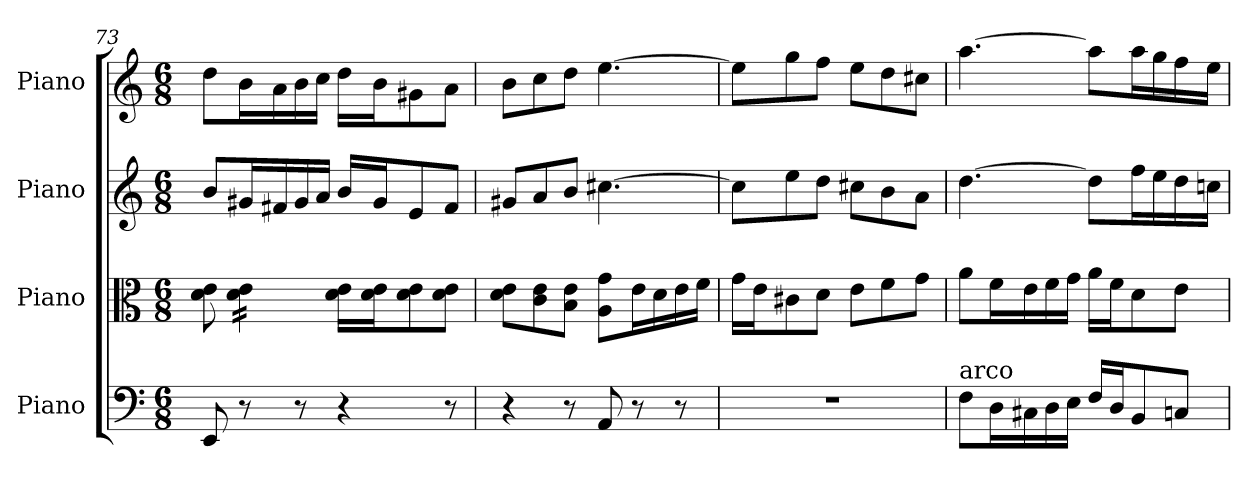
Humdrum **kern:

**kern	**kern	**kern	**kern
*part4	*part3	*part2	*part1
*staff4	*staff3	*staff2	*staff1
*I"Piano	*I"Piano	*I"Piano	*I"Piano
*I'Pno	*I'Pno	*I'Pno	*I'Pno
*clefF4	*clefC3	*clefG2	*clefG2
*k[]	*k[]	*k[]	*k[]
*M6/8	*M6/8	*M6/8	*M6/8
=73	=73	=73	=73
8EE/	8d\ 8e\	8b/L	8dd\L
*	*tremolo	*	*
8r	16d\ 16e\LL	16g#X/L	16b\L
.	16d\ 16e\	16f#X/	16a\
8r	16d\ 16e\	16g#/	16b\
.	16d\ 16e\JJ	16a/JJ	16cc\JJ
*	*Xtremolo	*	*
4r	16d\ 16e\LL	16b/LL	16dd\LL
.	16d\ 16e\J	16g#/J	16b\J
.	8d\ 8e\	8e/	8g#X\
8r	8d\ 8e\J	8f#/J	8a\J
=74	=74	=74	=74
4r	8d\ 8e\L	8g#X/L	8b\L
.	8c\ 8e\	8a/	8cc\
8r	8B\ 8e\J	8b/J	8dd\J
8AA/	8A\ 8g\L	[4.cc#X\	[4.ee\
8r	16e\L	.	.
.	16d\	.	.
8r	16e\	.	.
.	16f\JJ	.	.
!!LO:PB:g=z
=75	=75	=75	=75
2.r	16g\LL	8cc#\L]	8ee\L]
.	16e\J	.	.
.	8c#X\	8ee\	8gg\
.	8d\J	8dd\J	8ff\J
.	8e\L	8cc#X\L	8ee\L
.	8f\	8b\	8dd\
.	8g\J	8a\J	8cc#X\J
=76	=76	=76	=76
!LO:TX:a:t=arco	!	!	!
8F\L	8a\L	[4.dd\	[4.aa\
16D\L	16f\L	.	.
16C#X\	16e\	.	.
16D\	16f\	.	.
16E\JJ	16g\JJ	.	.
16F/LL	16a\LL	8dd\L]	8aa\L]
16D/J	16f\J	.	.
8BB/	8d\	16ff\L	16aa\L
.	.	16ee\	16gg\
8Cn/J	8e\J	16dd\	16ff\
.	.	16ccn\JJ	16ee\JJ
=	=	=	=
*-	*-	*-	*-
